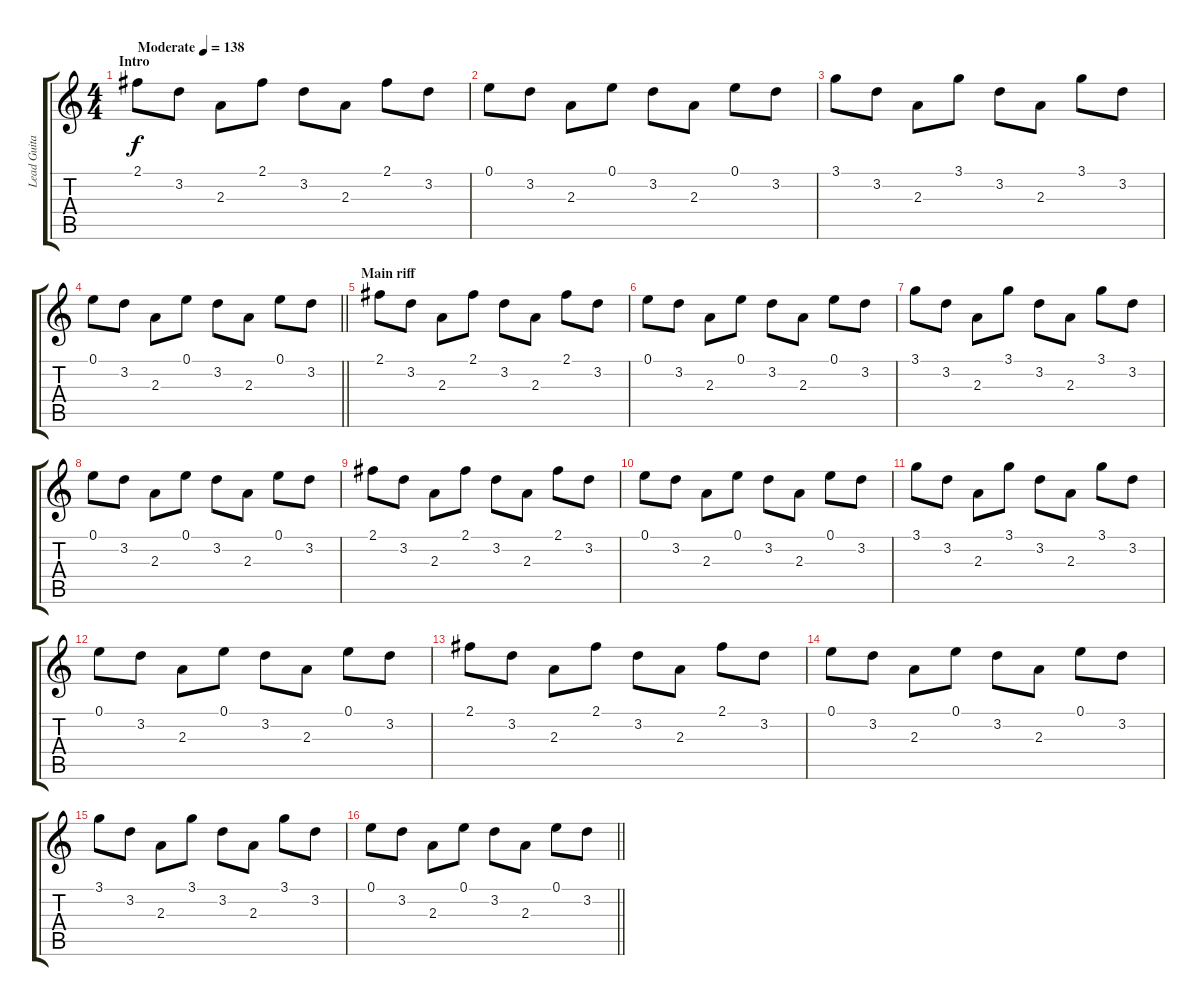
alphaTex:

\track ("Lead Guitar" "Lead Guita") {instrument acousticguitarsteel}
\staff {score tabs}
\tuning (E4 B3 G3 D3 A2 E2) {hide}
\ts (4 4)
\section ("" "Intro")
\tempo (138 "Moderate")
\clef g2
\ks c
2.1.8{dy f instrument acousticguitarsteel} 3.2.8 2.3.8 2.1.8 3.2.8 2.3.8 2.1.8 3.2.8 |
0.1.8 3.2.8 2.3.8 0.1.8 3.2.8 2.3.8 0.1.8 3.2.8 |
3.1.8 3.2.8 2.3.8 3.1.8 3.2.8 2.3.8 3.1.8 3.2.8 |
\barLineRight lightlight
0.1.8 3.2.8 2.3.8 0.1.8 3.2.8 2.3.8 0.1.8 3.2.8 |
\section ("" "Main riff")
2.1.8 3.2.8 2.3.8 2.1.8 3.2.8 2.3.8 2.1.8 3.2.8 |
0.1.8 3.2.8 2.3.8 0.1.8 3.2.8 2.3.8 0.1.8 3.2.8 |
3.1.8 3.2.8 2.3.8 3.1.8 3.2.8 2.3.8 3.1.8 3.2.8 |
0.1.8 3.2.8 2.3.8 0.1.8 3.2.8 2.3.8 0.1.8 3.2.8 |
2.1.8 3.2.8 2.3.8 2.1.8 3.2.8 2.3.8 2.1.8 3.2.8 |
0.1.8 3.2.8 2.3.8 0.1.8 3.2.8 2.3.8 0.1.8 3.2.8 |
3.1.8 3.2.8 2.3.8 3.1.8 3.2.8 2.3.8 3.1.8 3.2.8 |
0.1.8 3.2.8 2.3.8 0.1.8 3.2.8 2.3.8 0.1.8 3.2.8 |
2.1.8 3.2.8 2.3.8 2.1.8 3.2.8 2.3.8 2.1.8 3.2.8 |
0.1.8 3.2.8 2.3.8 0.1.8 3.2.8 2.3.8 0.1.8 3.2.8 |
3.1.8 3.2.8 2.3.8 3.1.8 3.2.8 2.3.8 3.1.8 3.2.8 |
\barLineRight lightlight
0.1.8 3.2.8 2.3.8 0.1.8 3.2.8 2.3.8 0.1.8 3.2.8
